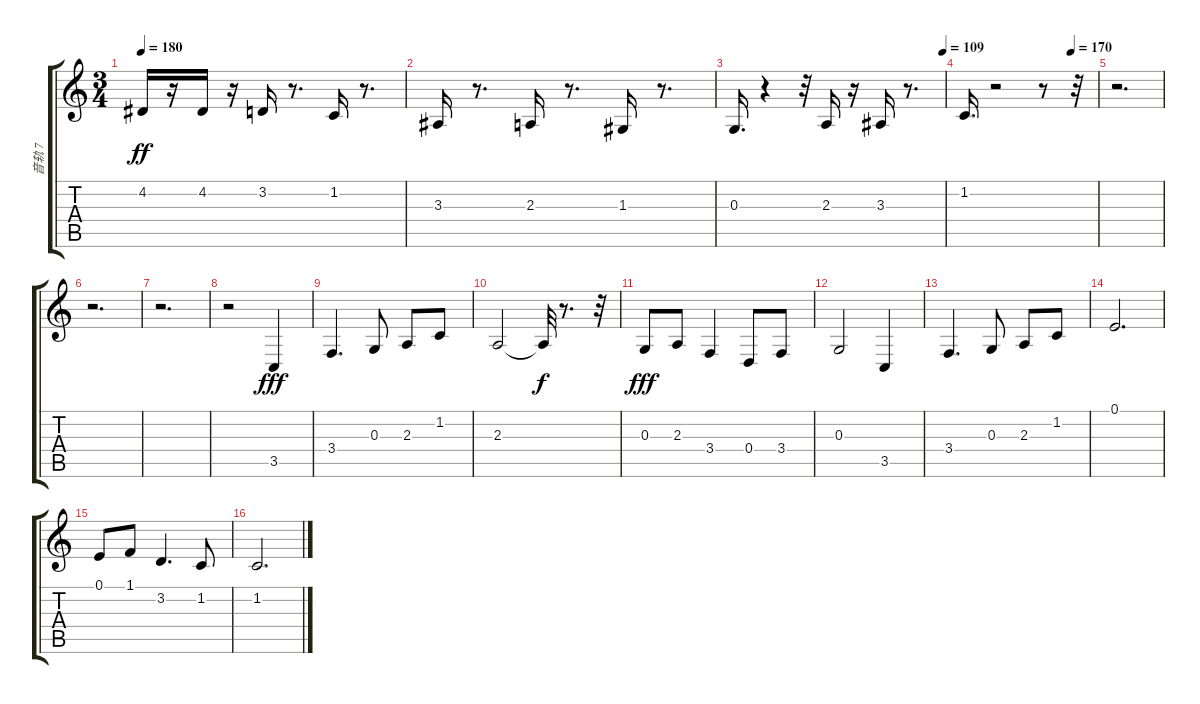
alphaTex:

\track ("音轨 7" "音轨 7") {instrument stringensemble1}
\staff {score tabs}
\tuning (E4 B3 G3 D3 A2 E2) {hide}
\ts (3 4)
\tempo 180
\clef g2
\ks c
4.2.16{dy ff} r.16 4.2.16 r.16 3.2.16 r.8{d} 1.2.16 r.8{d} |
3.3.16 r.8{d} 2.3.16 r.8{d} 1.3.16 r.8{d} |
\tempo (109 0.9930555555555556)
0.3.16{d} r.4 r.32 2.3.16 r.16 3.3.16 r.8{d} |
\tempo (170 0.8055555555555556)
1.2.16{d} r.2 r.8 r.32 |
r.2{d} |
r.2{d} |
r.2{d} |
r.2 3.5.4{dy fff} |
3.4.4{d} 0.3.8 2.3.8 1.2.8 |
2.3.2 2.3{t}.32{dy f} r.8{d} r.32 |
0.3.8{dy fff} 2.3.8 3.4.4 0.4.8 3.4.8 |
0.3.2 3.5.4 |
3.4.4{d} 0.3.8 2.3.8 1.2.8 |
0.1.2{d} |
0.1.8 1.1.8 3.2.4{d} 1.2.8 |
1.2.2{d}
